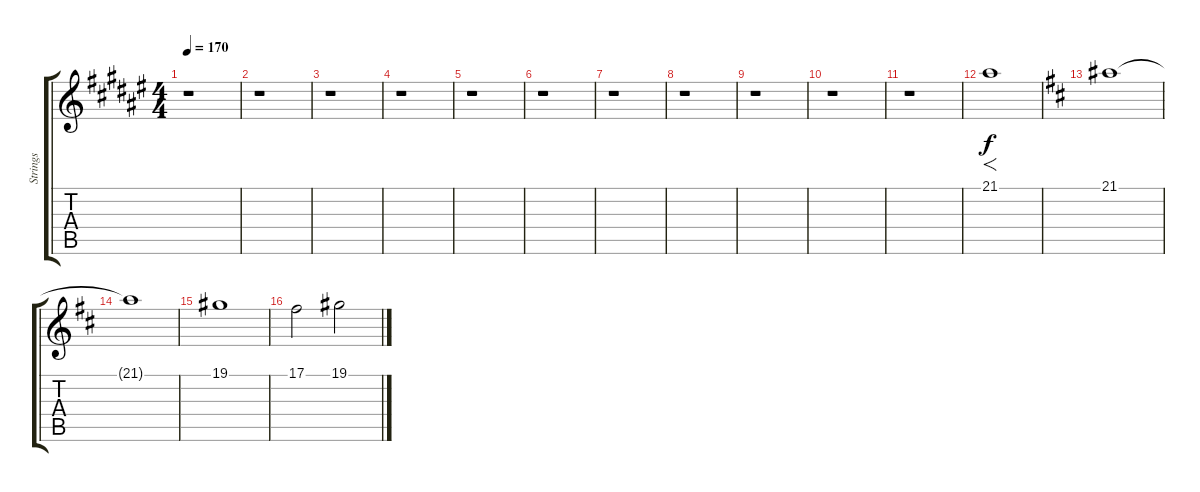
\track ("Strings" "Strings") {instrument stringensemble1}
\staff {score tabs}
\tuning (Db4 Ab3 E3 B2 Gb2 B1) {hide}
\ts (4 4)
\tempo 170
\clef g2
\ks d#minor
r.1{dy f} |
r.1 |
r.1 |
r.1 |
r.1 |
r.1 |
r.1 |
r.1 |
r.1 |
r.1 |
r.1 |
21.1.1{f} |
\ks bminor
21.1.1 |
21.1{t}.1 |
19.1.1 |
17.1.2 19.1.2
